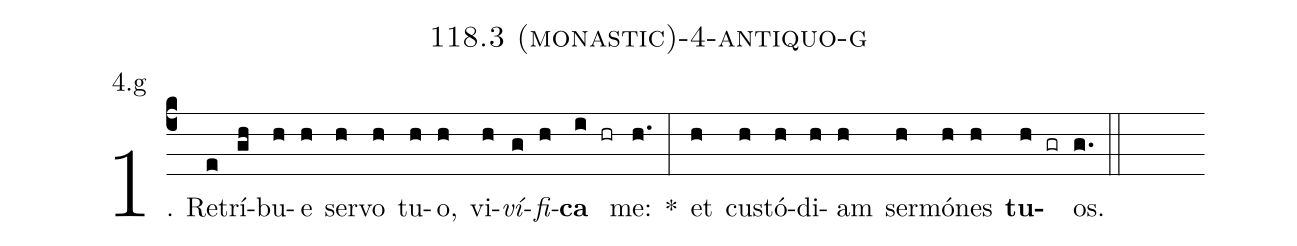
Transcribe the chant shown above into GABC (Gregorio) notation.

name: 118.3 (monastic)-4-antiquo-g;
annotation: 4.g;
%%
(c4)1. Re(e)trí(gh)bu(h)e(h) ser(h)vo(h) tu(h)o,(h) vi(h)<i>ví</i>(g)<i>fi</i>(h)<b>ca</b>(i hr) me:(h.) *(:) et(h) cus(h)tó(h)di(h)am(h) ser(h)mó(h)nes(h) <b>tu</b>(h gr)os.(g.) (::)
